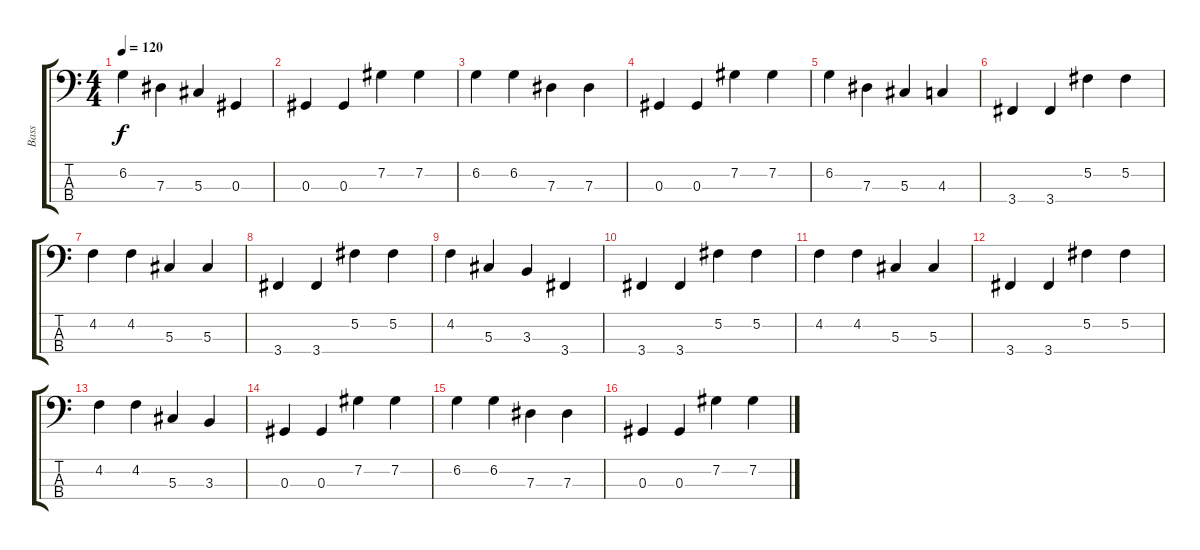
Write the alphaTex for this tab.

\track ("Bass" "Bass") {instrument electricbasspick}
\staff {score tabs}
\tuning (Gb2 Db2 Ab1 Eb1) {hide}
\ts (4 4)
\tempo 120
\clef f4
\ks c
6.2.4{dy f} 7.3.4 5.3.4 0.3.4 |
0.3.4 0.3.4 7.2.4 7.2.4 |
6.2.4 6.2.4 7.3.4 7.3.4 |
0.3.4 0.3.4 7.2.4 7.2.4 |
6.2.4 7.3.4 5.3.4 4.3.4 |
3.4.4 3.4.4 5.2.4 5.2.4 |
4.2.4 4.2.4 5.3.4 5.3.4 |
3.4.4 3.4.4 5.2.4 5.2.4 |
4.2.4 5.3.4 3.3.4 3.4.4 |
3.4.4 3.4.4 5.2.4 5.2.4 |
4.2.4 4.2.4 5.3.4 5.3.4 |
3.4.4 3.4.4 5.2.4 5.2.4 |
4.2.4 4.2.4 5.3.4 3.3.4 |
0.3.4 0.3.4 7.2.4 7.2.4 |
6.2.4 6.2.4 7.3.4 7.3.4 |
0.3.4 0.3.4 7.2.4 7.2.4
